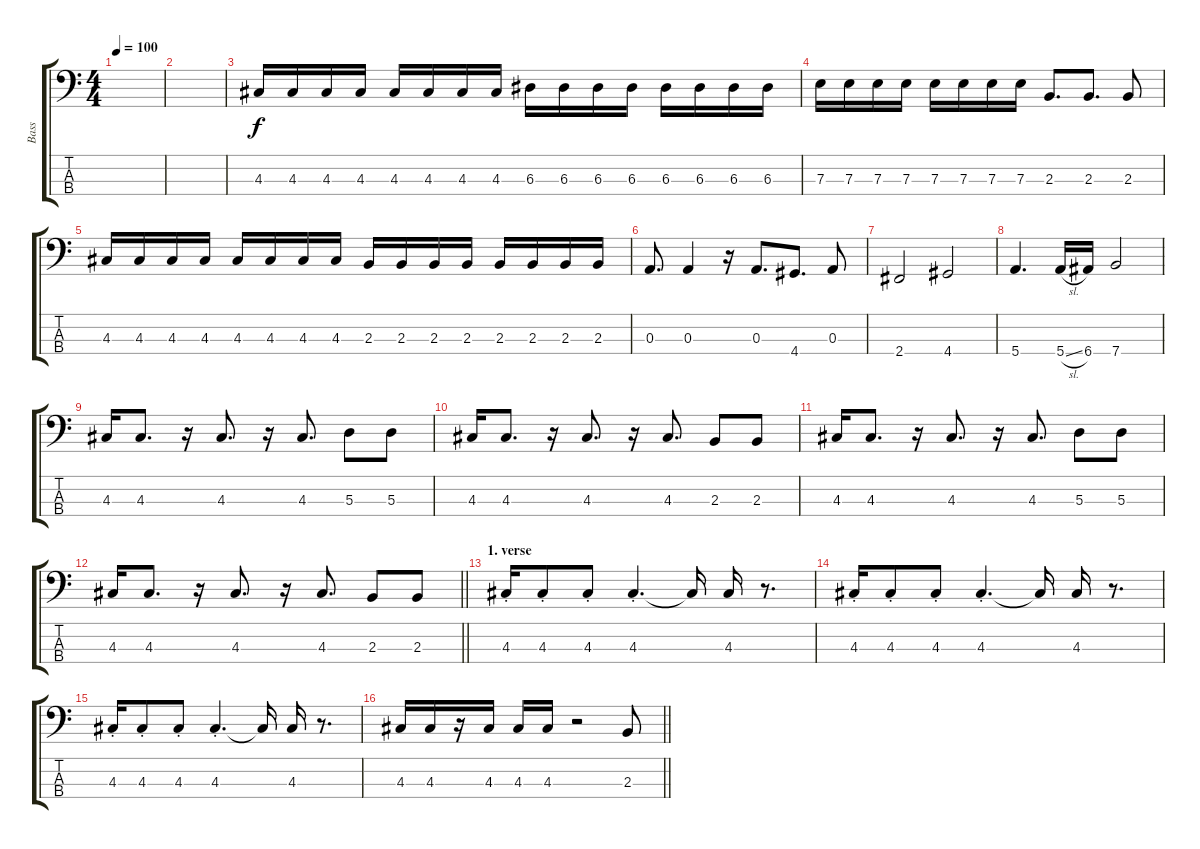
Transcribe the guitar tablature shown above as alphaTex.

\track ("Bass" "Bass") {instrument electricbasspick}
\staff {score tabs}
\tuning (G2 D2 A1 E1) {hide}
\ts (4 4)
\tempo 100
\clef f4
\ks c
|
|
4.3.16 4.3.16 4.3.16 4.3.16 4.3.16 4.3.16 4.3.16 4.3.16 6.3.16 6.3.16 6.3.16 6.3.16 6.3.16 6.3.16 6.3.16 6.3.16 |
7.3.16 7.3.16 7.3.16 7.3.16 7.3.16 7.3.16 7.3.16 7.3.16 2.3.8{d} 2.3.8{d} 2.3.8 |
4.3.16 4.3.16 4.3.16 4.3.16 4.3.16 4.3.16 4.3.16 4.3.16 2.3.16 2.3.16 2.3.16 2.3.16 2.3.16 2.3.16 2.3.16 2.3.16 |
0.3.8{d} 0.3.4 r.16 0.3.8{d} 4.4.8{d} 0.3.8 |
2.4.2 4.4.2 |
5.4.4{d} 5.4{sl}.16 6.4.16 7.4.2 |
4.3.16 4.3.8{d} r.16 4.3.8{d} r.16 4.3.8{d} 5.3.8 5.3.8 |
4.3.16 4.3.8{d} r.16 4.3.8{d} r.16 4.3.8{d} 2.3.8 2.3.8 |
4.3.16 4.3.8{d} r.16 4.3.8{d} r.16 4.3.8{d} 5.3.8 5.3.8 |
\barLineRight lightlight
4.3.16 4.3.8{d} r.16 4.3.8{d} r.16 4.3.8{d} 2.3.8 2.3.8 |
\section ("" "1. verse")
4.3{st}.16{volume 16} 4.3{st}.8 4.3{st}.8 4.3{st}.4{d} 4.3{t}.16 4.3.16 r.8{d} |
4.3{st}.16 4.3{st}.8 4.3{st}.8 4.3{st}.4{d} 4.3{t}.16 4.3.16 r.8{d} |
4.3{st}.16 4.3{st}.8 4.3{st}.8 4.3{st}.4{d} 4.3{t}.16 4.3.16 r.8{d} |
\barLineRight lightlight
4.3.16 4.3.16 r.16 4.3.16 4.3.16 4.3.16 r.2 2.3.8
